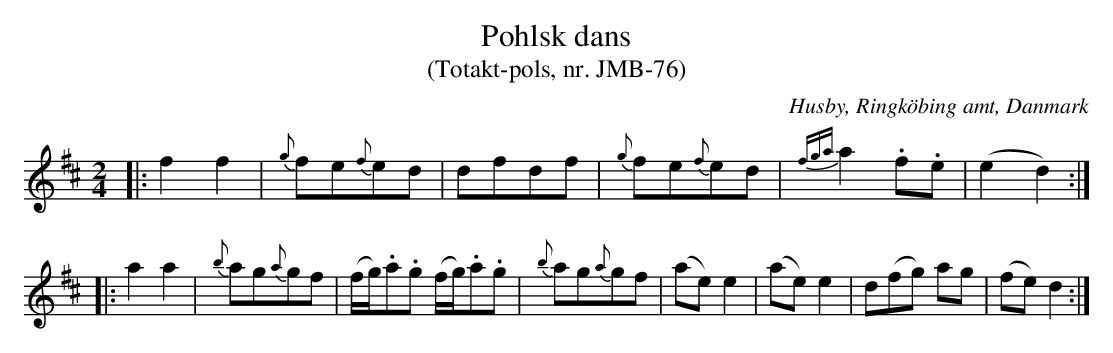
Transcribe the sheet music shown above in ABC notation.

X:1
T:Pohlsk dans
T:(Totakt-pols, nr. JMB-76)
O:Husby, Ringköbing amt, Danmark
M:2/4
L:1/8
K:D
|: f2 f2 | {g}fe{f}ed | dfdf | {g}fe{f}ed | {fga}a2 .f.e | (e2 d2) :|
|: a2 a2 | {b}ag{a}gf | (f/g/).a.g (f/g/).a.g | {b}ag{a}gf | (ae) e2 | (ae) e2 | d(fg) ag | (fe) d2 :|
